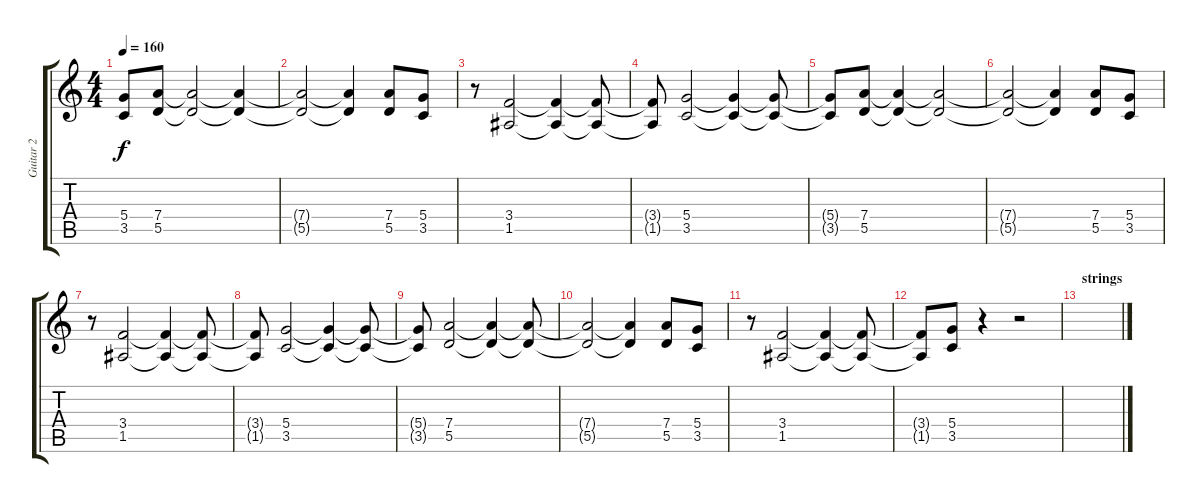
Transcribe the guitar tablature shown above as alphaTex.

\track ("Guitar 2" "Guitar 2") {instrument overdrivenguitar}
\staff {score tabs}
\tuning (E4 B3 G3 D3 A2 E2) {hide}
\ts (4 4)
\tempo 160
\clef g2
\ks c
(5.4{t} 3.5{t}).8{dy f} (7.4 5.5).8 (7.4{t} 5.5{t}).2 (7.4{t} 5.5{t}).4 |
(7.4{t} 5.5{t}).2 (7.4{t} 5.5{t}).4 (7.4 5.5).8 (5.4 3.5).8 |
r.8 (3.4 1.5).2 (3.4{t} 1.5{t}).4 (3.4{t} 1.5{t}).8 |
(3.4{t} 1.5{t}).8 (5.4 3.5).2 (5.4{t} 3.5{t}).4 (5.4{t} 3.5{t}).8 |
(5.4{t} 3.5{t}).8 (7.4 5.5).8 (7.4{t} 5.5{t}).4 (7.4{t} 5.5{t}).2 |
(7.4{t} 5.5{t}).2 (7.4{t} 5.5{t}).4 (7.4 5.5).8 (5.4 3.5).8 |
r.8 (3.4 1.5).2 (3.4{t} 1.5{t}).4 (3.4{t} 1.5{t}).8 |
(3.4{t} 1.5{t}).8 (5.4 3.5).2 (5.4{t} 3.5{t}).4 (5.4{t} 3.5{t}).8 |
(5.4{t} 3.5{t}).8 (7.4 5.5).2 (7.4{t} 5.5{t}).4 (7.4{t} 5.5{t}).8 |
(7.4{t} 5.5{t}).2 (7.4{t} 5.5{t}).4 (7.4 5.5).8 (5.4 3.5).8 |
r.8 (3.4 1.5).2 (3.4{t} 1.5{t}).4 (3.4{t} 1.5{t}).8 |
(3.4{t} 1.5{t}).8 (5.4 3.5).8 r.4 r.2 |
\section ("" "strings")
